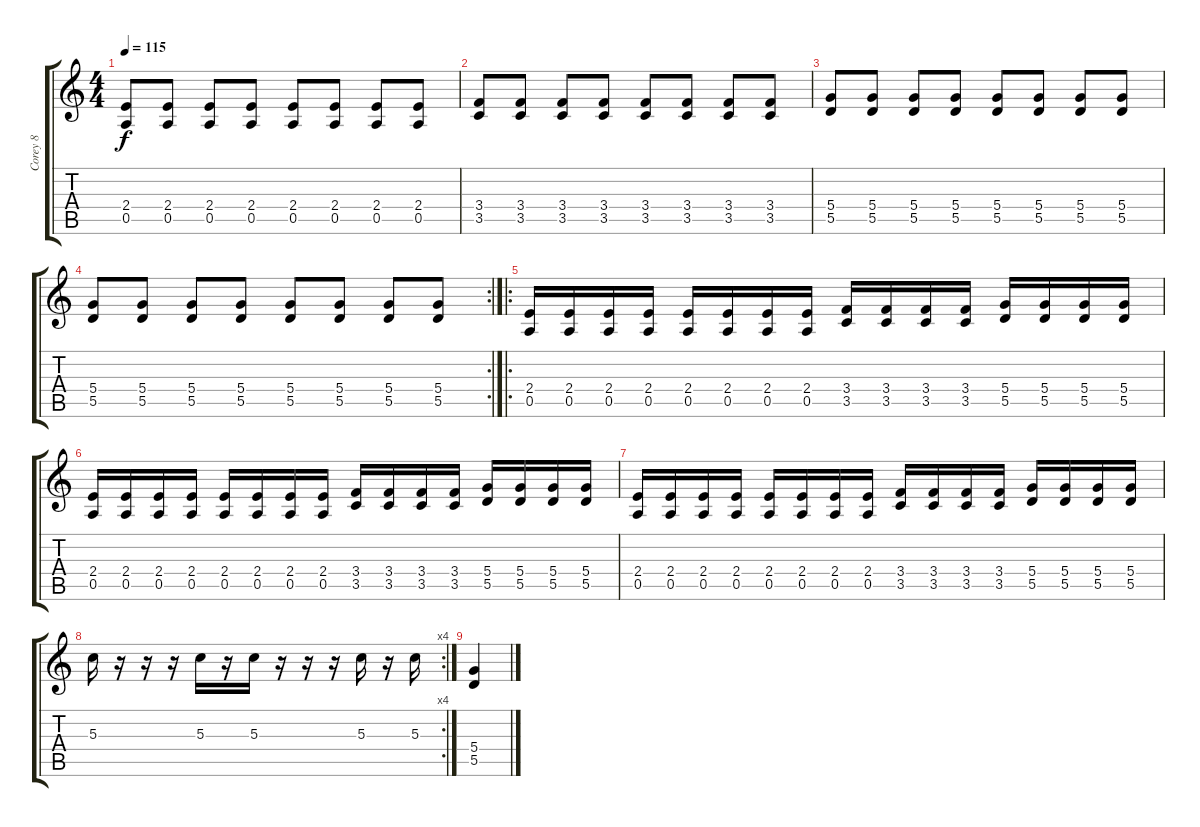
\track ("Corey 8" "Corey 8") {instrument overdrivenguitar}
\staff {score tabs}
\tuning (E4 B3 G3 D3 A2 E2) {hide}
\ts (4 4)
\tempo 115
\clef g2
\ks c
(2.4 0.5).8{dy f} (2.4 0.5).8 (2.4 0.5).8 (2.4 0.5).8 (2.4 0.5).8 (2.4 0.5).8 (2.4 0.5).8 (2.4 0.5).8 |
(3.4 3.5).8 (3.4 3.5).8 (3.4 3.5).8 (3.4 3.5).8 (3.4 3.5).8 (3.4 3.5).8 (3.4 3.5).8 (3.4 3.5).8 |
(5.4 5.5).8 (5.4 5.5).8 (5.4 5.5).8 (5.4 5.5).8 (5.4 5.5).8 (5.4 5.5).8 (5.4 5.5).8 (5.4 5.5).8 |
\rc 2
(5.4 5.5).8 (5.4 5.5).8 (5.4 5.5).8 (5.4 5.5).8 (5.4 5.5).8 (5.4 5.5).8 (5.4 5.5).8 (5.4 5.5).8 |
\ro
(2.4 0.5).16 (2.4 0.5).16 (2.4 0.5).16 (2.4 0.5).16 (2.4 0.5).16 (2.4 0.5).16 (2.4 0.5).16 (2.4 0.5).16 (3.4 3.5).16 (3.4 3.5).16 (3.4 3.5).16 (3.4 3.5).16 (5.4 5.5).16 (5.4 5.5).16 (5.4 5.5).16 (5.4 5.5).16 |
(2.4 0.5).16 (2.4 0.5).16 (2.4 0.5).16 (2.4 0.5).16 (2.4 0.5).16 (2.4 0.5).16 (2.4 0.5).16 (2.4 0.5).16 (3.4 3.5).16 (3.4 3.5).16 (3.4 3.5).16 (3.4 3.5).16 (5.4 5.5).16 (5.4 5.5).16 (5.4 5.5).16 (5.4 5.5).16 |
(2.4 0.5).16 (2.4 0.5).16 (2.4 0.5).16 (2.4 0.5).16 (2.4 0.5).16 (2.4 0.5).16 (2.4 0.5).16 (2.4 0.5).16 (3.4 3.5).16 (3.4 3.5).16 (3.4 3.5).16 (3.4 3.5).16 (5.4 5.5).16 (5.4 5.5).16 (5.4 5.5).16 (5.4 5.5).16 |
\rc 4
5.3.16 r.16 r.16 r.16 5.3.16 r.16 5.3.16 r.16 r.16 r.16 5.3.16 r.16 5.3.16 |
(5.4 5.5).4
